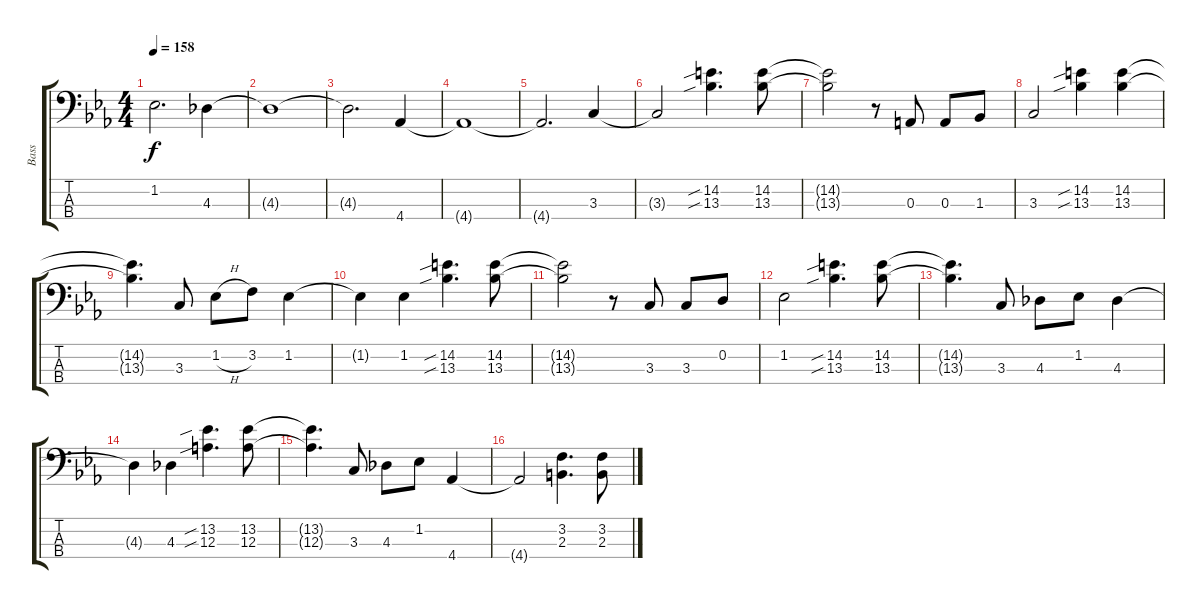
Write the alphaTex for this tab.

\track ("Bass" "Bass") {instrument electricbassfinger}
\staff {score tabs}
\tuning (G2 D2 A1 E1) {hide}
\ts (4 4)
\tempo 158
\clef f4
\ks eb
1.2{t}.2{d dy f} 4.3.4 |
4.3{t}.1 |
4.3{t}.2{d} 4.4.4 |
4.4{t}.1 |
4.4{t}.2{d} 3.3.4 |
3.3{t}.2 (14.2{sib} 13.3{sib}).4{d} (14.2 13.3).8 |
(14.2{t} 13.3{t}).2 r.8 0.3.8 0.3.8 1.3.8 |
3.3.2 (14.2{sib} 13.3{sib}).4 (14.2 13.3).4 |
(14.2{t} 13.3{t}).4{d} 3.3.8 1.2{h}.8 3.2.8 1.2.4 |
1.2{t}.4 1.2.4 (14.2{sib} 13.3{sib}).4{d} (14.2 13.3).8 |
(14.2{t} 13.3{t}).2 r.8 3.3.8 3.3.8 0.2.8 |
1.2.2 (14.2{sib} 13.3{sib}).4{d} (14.2 13.3).8 |
(14.2{t} 13.3{t}).4{d} 3.3.8 4.3.8 1.2.8 4.3.4 |
4.3{t}.4 4.3.4 (13.2{sib} 12.3{sib}).4{d} (13.2 12.3).8 |
(13.2{t} 12.3{t}).4{d} 3.3.8 4.3.8 1.2.8 4.4.4 |
4.4{t}.2 (3.2 2.3).4{d} (3.2 2.3).8
